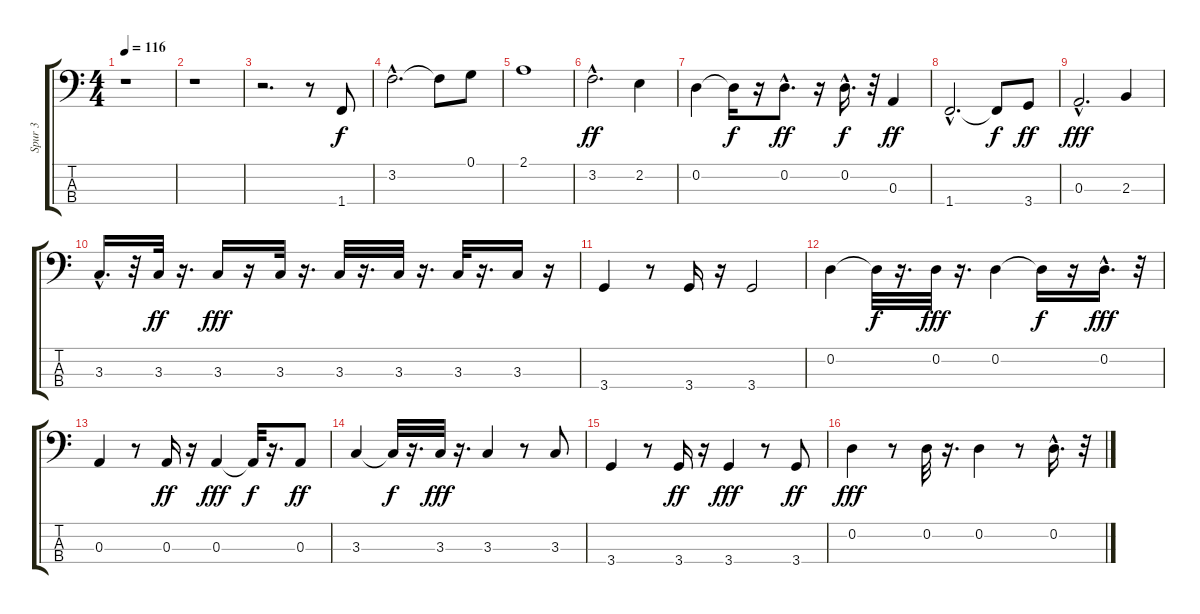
\track ("Spur 3" "Spur 3") {instrument electricbassfinger}
\staff {score tabs}
\tuning (G2 D2 A1 E1) {hide}
\ts (4 4)
\tempo 116
\clef f4
\ks c
r.1{dy f} |
r.1 |
r.2{d} r.8 1.4.8 |
3.2{hac}.2{d} 3.2{t}.8 0.1.8 |
2.1.1 |
3.2{hac}.2{d dy ff} 2.2.4 |
0.2.4 0.2{t}.16{dy f} r.16 0.2{hac}.8{d dy ff} r.16 0.2{hac}.16{d dy f} r.32 0.3.4{dy ff} |
1.4{hac}.2{d} 1.4{t}.8{dy f} 3.4.8{dy ff} |
0.3{hac}.2{d dy fff} 2.3.4 |
3.3{hac}.16{d} r.32 3.3.32{dy ff} r.16{d} 3.3.16{dy fff} r.16 3.3.32 r.16{d} 3.3.32 r.16{d} 3.3.32 r.16{d} 3.3.32 r.16{d} 3.3.16 r.16 |
3.4.4 r.8 3.4.16 r.16 3.4.2 |
0.2.4 0.2{t}.32{dy f} r.16{d} 0.2.32{dy fff} r.16{d} 0.2.4 0.2{t}.16{dy f} r.16 0.2{hac}.16{d dy fff} r.32 |
0.3.4 r.8 0.3.16{dy ff} r.16 0.3.4{dy fff} 0.3{t}.32{dy f} r.16{d} 0.3.8{dy ff} |
3.3.4 3.3{t}.32{dy f} r.16{d} 3.3.32{dy fff} r.16{d} 3.3.4 r.8 3.3.8 |
3.4.4 r.8 3.4.16{dy ff} r.16 3.4.4{dy fff} r.8 3.4.8{dy ff} |
0.2.4{dy fff} r.8 0.2.32 r.16{d} 0.2.4 r.8 0.2{hac}.16{d} r.32
